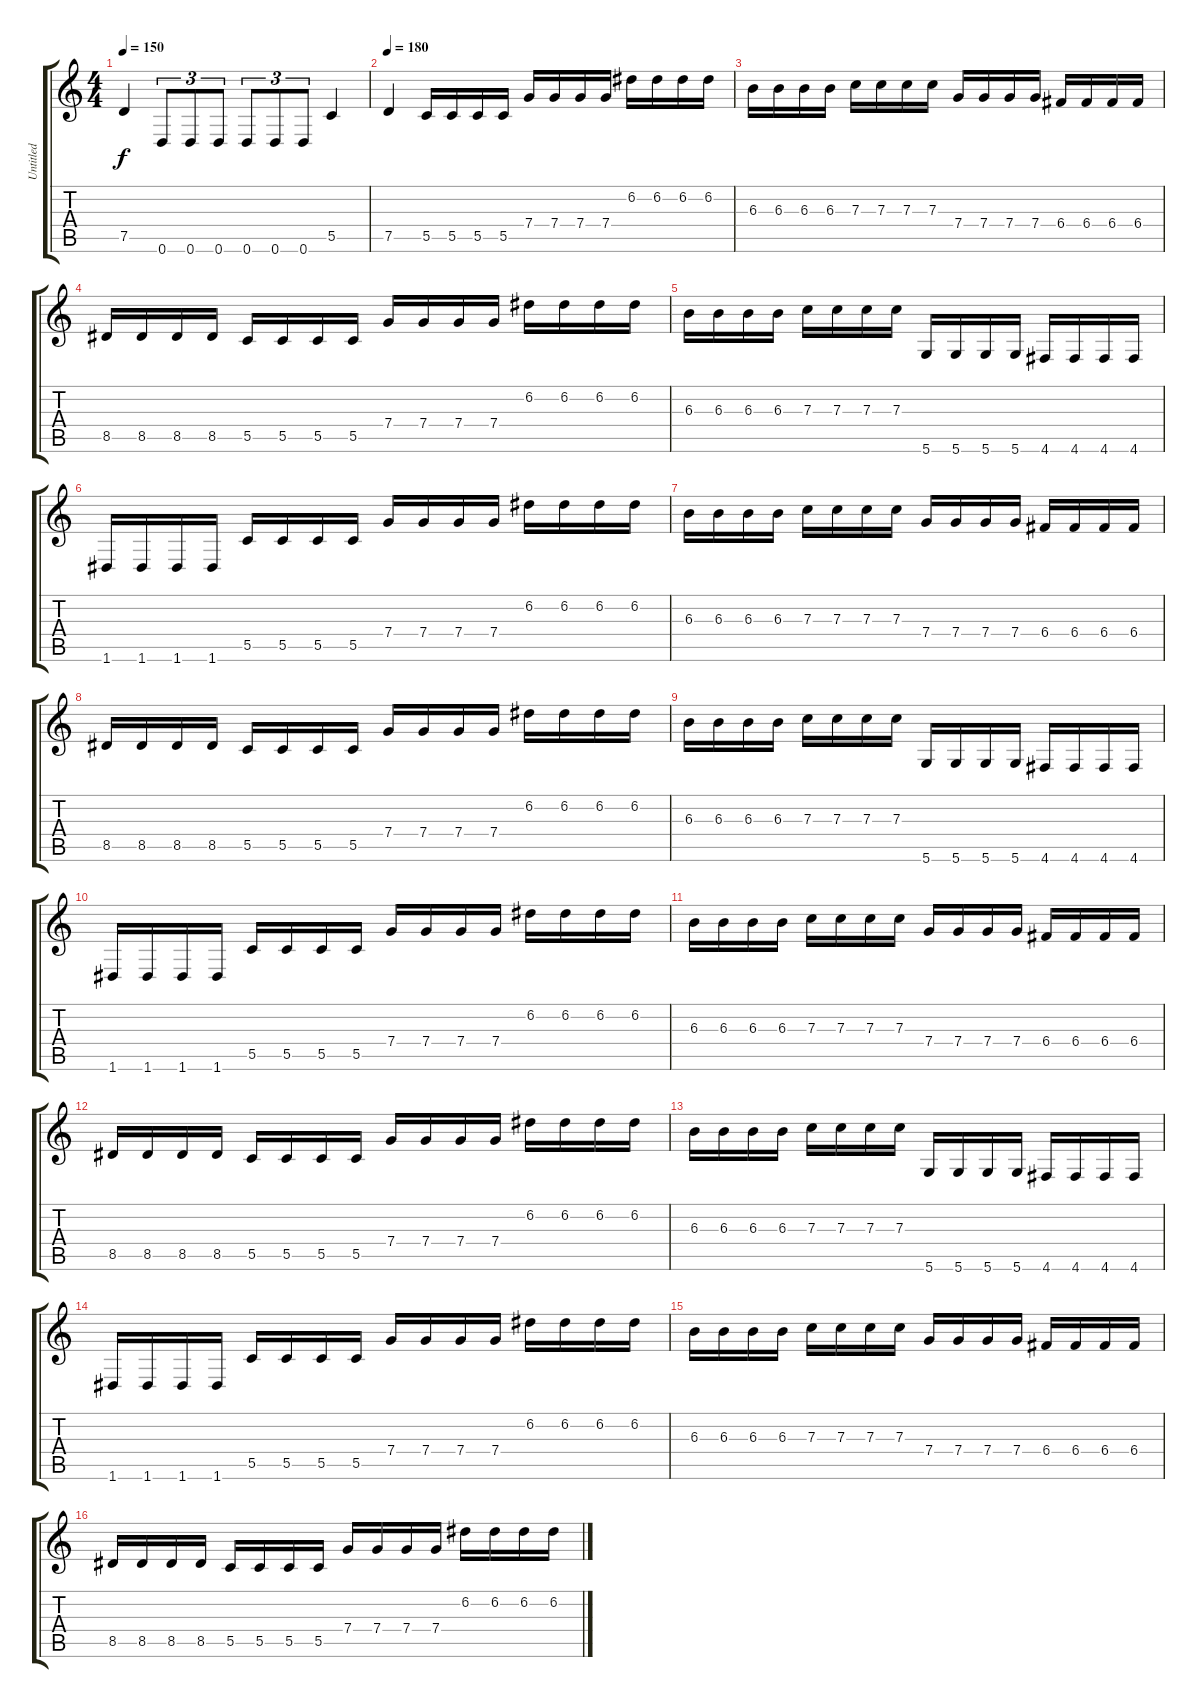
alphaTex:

\track ("Untitled" "Untitled") {instrument distortionguitar}
\staff {score tabs}
\tuning (D4 A3 F3 C3 G2 D2) {hide}
\ts (4 4)
\tempo 150
\clef g2
\ks c
7.5.4{dy f} 0.6.8{tu (3 2)} 0.6.8{tu (3 2)} 0.6.8{tu (3 2)} 0.6.8{tu (3 2)} 0.6.8{tu (3 2)} 0.6.8{tu (3 2)} 5.5.4 |
\tempo 180
7.5.4 5.5.16 5.5.16 5.5.16 5.5.16 7.4.16 7.4.16 7.4.16 7.4.16 6.2.16 6.2.16 6.2.16 6.2.16 |
6.3.16 6.3.16 6.3.16 6.3.16 7.3.16 7.3.16 7.3.16 7.3.16 7.4.16 7.4.16 7.4.16 7.4.16 6.4.16 6.4.16 6.4.16 6.4.16 |
8.5.16 8.5.16 8.5.16 8.5.16 5.5.16 5.5.16 5.5.16 5.5.16 7.4.16 7.4.16 7.4.16 7.4.16 6.2.16 6.2.16 6.2.16 6.2.16 |
6.3.16 6.3.16 6.3.16 6.3.16 7.3.16 7.3.16 7.3.16 7.3.16 5.6.16 5.6.16 5.6.16 5.6.16 4.6.16 4.6.16 4.6.16 4.6.16 |
1.6.16 1.6.16 1.6.16 1.6.16 5.5.16 5.5.16 5.5.16 5.5.16 7.4.16 7.4.16 7.4.16 7.4.16 6.2.16 6.2.16 6.2.16 6.2.16 |
6.3.16 6.3.16 6.3.16 6.3.16 7.3.16 7.3.16 7.3.16 7.3.16 7.4.16 7.4.16 7.4.16 7.4.16 6.4.16 6.4.16 6.4.16 6.4.16 |
8.5.16 8.5.16 8.5.16 8.5.16 5.5.16 5.5.16 5.5.16 5.5.16 7.4.16 7.4.16 7.4.16 7.4.16 6.2.16 6.2.16 6.2.16 6.2.16 |
6.3.16 6.3.16 6.3.16 6.3.16 7.3.16 7.3.16 7.3.16 7.3.16 5.6.16 5.6.16 5.6.16 5.6.16 4.6.16 4.6.16 4.6.16 4.6.16 |
1.6.16 1.6.16 1.6.16 1.6.16 5.5.16 5.5.16 5.5.16 5.5.16 7.4.16 7.4.16 7.4.16 7.4.16 6.2.16 6.2.16 6.2.16 6.2.16 |
6.3.16 6.3.16 6.3.16 6.3.16 7.3.16 7.3.16 7.3.16 7.3.16 7.4.16 7.4.16 7.4.16 7.4.16 6.4.16 6.4.16 6.4.16 6.4.16 |
8.5.16 8.5.16 8.5.16 8.5.16 5.5.16 5.5.16 5.5.16 5.5.16 7.4.16 7.4.16 7.4.16 7.4.16 6.2.16 6.2.16 6.2.16 6.2.16 |
6.3.16 6.3.16 6.3.16 6.3.16 7.3.16 7.3.16 7.3.16 7.3.16 5.6.16 5.6.16 5.6.16 5.6.16 4.6.16 4.6.16 4.6.16 4.6.16 |
1.6.16 1.6.16 1.6.16 1.6.16 5.5.16 5.5.16 5.5.16 5.5.16 7.4.16 7.4.16 7.4.16 7.4.16 6.2.16 6.2.16 6.2.16 6.2.16 |
6.3.16 6.3.16 6.3.16 6.3.16 7.3.16 7.3.16 7.3.16 7.3.16 7.4.16 7.4.16 7.4.16 7.4.16 6.4.16 6.4.16 6.4.16 6.4.16 |
8.5.16 8.5.16 8.5.16 8.5.16 5.5.16 5.5.16 5.5.16 5.5.16 7.4.16 7.4.16 7.4.16 7.4.16 6.2.16 6.2.16 6.2.16 6.2.16
